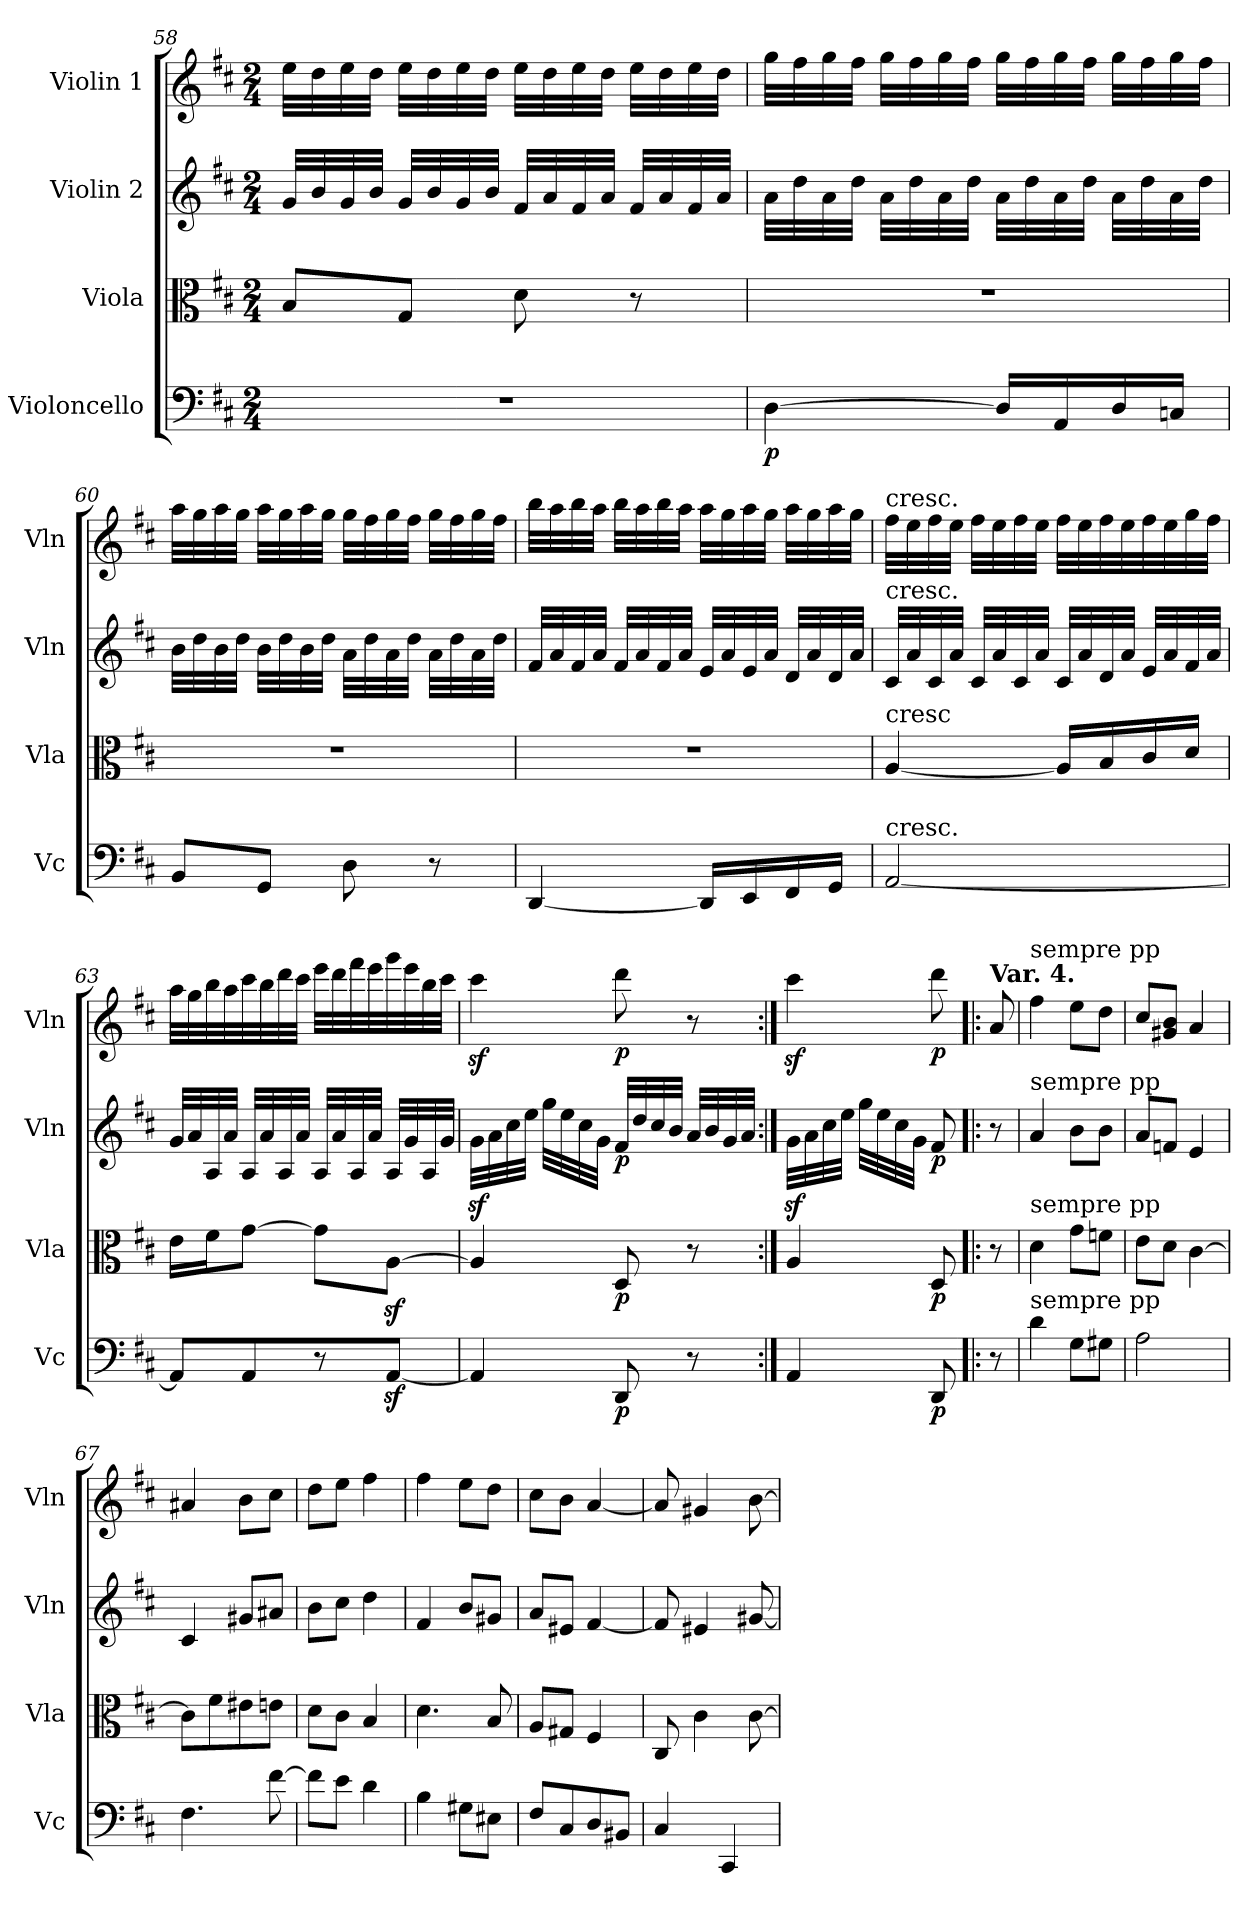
**kern	**dynam	**kern	**dynam	**kern	**dynam	**kern	**dynam
*part4	*part4	*part3	*part3	*part2	*part2	*part1	*part1
*staff4	*staff4	*staff3	*staff3	*staff2	*staff2	*staff1	*staff1
*I"Violoncello	*	*I"Viola	*	*I"Violin 2	*	*I"Violin 1	*
*I'Vc	*	*I'Vla	*	*I'Vln	*	*I'Vln	*
!!LO:PB:g=z
*clefF4	*	*clefC3	*	*clefG2	*	*clefG2	*
*k[f#c#]	*	*k[f#c#]	*	*k[f#c#]	*	*k[f#c#]	*
*D:	*	*D:	*	*D:	*	*D:	*
*M2/4	*	*M2/4	*	*M2/4	*	*M2/4	*
=58	=58	=58	=58	=58	=58	=58	=58
2r	.	8B/L	.	32g/LLL	.	32ee\LLL	.
.	.	.	.	32b/	.	32dd\	.
.	.	.	.	32g/	.	32ee\	.
.	.	.	.	32b/JJJ	.	32dd\JJJ	.
.	.	8G/J	.	32g/LLL	.	32ee\LLL	.
.	.	.	.	32b/	.	32dd\	.
.	.	.	.	32g/	.	32ee\	.
.	.	.	.	32b/JJJ	.	32dd\JJJ	.
.	.	8d\	.	32f#/LLL	.	32ee\LLL	.
.	.	.	.	32a/	.	32dd\	.
.	.	.	.	32f#/	.	32ee\	.
.	.	.	.	32a/JJJ	.	32dd\JJJ	.
.	.	8r	.	32f#/LLL	.	32ee\LLL	.
.	.	.	.	32a/	.	32dd\	.
.	.	.	.	32f#/	.	32ee\	.
.	.	.	.	32a/JJJ	.	32dd\JJJ	.
=59	=59	=59	=59	=59	=59	=59	=59
!	!LO:DY:b	!	!	!	!	!	!
[4D\	p	2r	.	32a\LLL	.	32gg\LLL	.
.	.	.	.	32dd\	.	32ff#\	.
.	.	.	.	32a\	.	32gg\	.
.	.	.	.	32dd\JJJ	.	32ff#\JJJ	.
.	.	.	.	32a\LLL	.	32gg\LLL	.
.	.	.	.	32dd\	.	32ff#\	.
.	.	.	.	32a\	.	32gg\	.
.	.	.	.	32dd\JJJ	.	32ff#\JJJ	.
16D/LL]	.	.	.	32a\LLL	.	32gg\LLL	.
.	.	.	.	32dd\	.	32ff#\	.
16AA/	.	.	.	32a\	.	32gg\	.
.	.	.	.	32dd\JJJ	.	32ff#\JJJ	.
16D/	.	.	.	32a\LLL	.	32gg\LLL	.
.	.	.	.	32dd\	.	32ff#\	.
16Cn/JJ	.	.	.	32a\	.	32gg\	.
.	.	.	.	32dd\JJJ	.	32ff#\JJJ	.
!!LO:PB:g=z
=60	=60	=60	=60	=60	=60	=60	=60
8BB/L	.	2r	.	32b\LLL	.	32aa\LLL	.
.	.	.	.	32dd\	.	32gg\	.
.	.	.	.	32b\	.	32aa\	.
.	.	.	.	32dd\JJJ	.	32gg\JJJ	.
8GG/J	.	.	.	32b\LLL	.	32aa\LLL	.
.	.	.	.	32dd\	.	32gg\	.
.	.	.	.	32b\	.	32aa\	.
.	.	.	.	32dd\JJJ	.	32gg\JJJ	.
8D\	.	.	.	32a\LLL	.	32gg\LLL	.
.	.	.	.	32dd\	.	32ff#\	.
.	.	.	.	32a\	.	32gg\	.
.	.	.	.	32dd\JJJ	.	32ff#\JJJ	.
8r	.	.	.	32a\LLL	.	32gg\LLL	.
.	.	.	.	32dd\	.	32ff#\	.
.	.	.	.	32a\	.	32gg\	.
.	.	.	.	32dd\JJJ	.	32ff#\JJJ	.
=61	=61	=61	=61	=61	=61	=61	=61
[4DD/	.	2r	.	32f#/LLL	.	32bb\LLL	.
.	.	.	.	32a/	.	32aa\	.
.	.	.	.	32f#/	.	32bb\	.
.	.	.	.	32a/JJJ	.	32aa\JJJ	.
.	.	.	.	32f#/LLL	.	32bb\LLL	.
.	.	.	.	32a/	.	32aa\	.
.	.	.	.	32f#/	.	32bb\	.
.	.	.	.	32a/JJJ	.	32aa\JJJ	.
16DD/LL]	.	.	.	32e/LLL	.	32aa\LLL	.
.	.	.	.	32a/	.	32gg\	.
16EE/	.	.	.	32e/	.	32aa\	.
.	.	.	.	32a/JJJ	.	32gg\JJJ	.
16FF#/	.	.	.	32d/LLL	.	32aa\LLL	.
.	.	.	.	32a/	.	32gg\	.
16GG/JJ	.	.	.	32d/	.	32aa\	.
.	.	.	.	32a/JJJ	.	32gg\JJJ	.
!!LO:LB:g=z
=62	=62	=62	=62	=62	=62	=62	=62
!	!	!	!	!	!	!LO:TX:a:t=cresc.	!
!	!	!	!	!LO:TX:a:t=cresc.	!	!	!
!	!	!LO:TX:a:t=cresc	!	!	!	!	!
!LO:TX:a:t=cresc.	!	!	!	!	!	!	!
[2AA/	.	[4A/	.	32c#/LLL	.	32ff#\LLL	.
.	.	.	.	32a/	.	32ee\	.
.	.	.	.	32c#/	.	32ff#\	.
.	.	.	.	32a/JJJ	.	32ee\JJJ	.
.	.	.	.	32c#/LLL	.	32ff#\LLL	.
.	.	.	.	32a/	.	32ee\	.
.	.	.	.	32c#/	.	32ff#\	.
.	.	.	.	32a/JJJ	.	32ee\JJJ	.
.	.	16A/LL]	.	32c#/LLL	.	32ff#\LLL	.
.	.	.	.	32a/	.	32ee\	.
.	.	16B/	.	32d/	.	32ff#\	.
.	.	.	.	32a/JJJ	.	32ee\	.
.	.	16c#/	.	32e/LLL	.	32ff#\	.
.	.	.	.	32a/	.	32ee\	.
.	.	16d/JJ	.	32f#/	.	32gg\	.
.	.	.	.	32a/JJJ	.	32ff#\JJJ	.
=63	=63	=63	=63	=63	=63	=63	=63
8AA/L]	.	16e\LL	.	32g/LLL	.	32aa\LLL	.
.	.	.	.	32a/	.	32gg\	.
.	.	16f#\J	.	32A/	.	32bb\	.
.	.	.	.	32a/JJJ	.	32aa\	.
8AA/	.	[8g\J	.	32A/LLL	.	32ccc#\	.
.	.	.	.	32a/	.	32bb\	.
.	.	.	.	32A/	.	32ddd\	.
.	.	.	.	32a/JJJ	.	32ccc#\JJJ	.
8r	.	8g\L]	.	32A/LLL	.	32eee\LLL	.
.	.	.	.	32a/	.	32ddd\	.
.	.	.	.	32A/	.	32fff#\	.
.	.	.	.	32a/JJJ	.	32eee\	.
[8AAz</J	.	[8Az<\J	.	32A/LLL	.	32ggg\	.
.	.	.	.	32g/	.	32eee\	.
.	.	.	.	32A/	.	32bb\	.
.	.	.	.	32g/JJJ	.	32ccc#\JJJ	.
!!LO:PB:g=z
=64	=64	=64	=64	=64	=64	=64	=64
4AA/]	.	4A/]	.	32gz<\LLL	.	4ccc#z<\	.
.	.	.	.	32a\	.	.	.
.	.	.	.	32cc#\	.	.	.
.	.	.	.	32ee\JJJ	.	.	.
.	.	.	.	32gg\LLL	.	.	.
.	.	.	.	32ee\	.	.	.
.	.	.	.	32cc#\	.	.	.
.	.	.	.	32g\JJJ	.	.	.
!	!LO:DY:b	!	!LO:DY:b	!	!LO:DY:b	!	!LO:DY:b
8DD/	p	8D/	p	32f#/LLL	p	8ddd\	p
.	.	.	.	32dd/	.	.	.
.	.	.	.	32cc#/	.	.	.
.	.	.	.	32b/JJJ	.	.	.
8r	.	8r	.	32a/LLL	.	8r	.
.	.	.	.	32b/	.	.	.
.	.	.	.	32g/	.	.	.
.	.	.	.	32a/JJJ	.	.	.
=64X7:|!	=64X7:|!	=64X7:|!	=64X7:|!	=64X7:|!	=64X7:|!	=64X7:|!	=64X7:|!
4AA/	.	4A/	.	32gz<\LLL	.	4ccc#z<\	.
.	.	.	.	32a\	.	.	.
.	.	.	.	32cc#\	.	.	.
.	.	.	.	32ee\JJJ	.	.	.
.	.	.	.	32gg\LLL	.	.	.
.	.	.	.	32ee\	.	.	.
.	.	.	.	32cc#\	.	.	.
.	.	.	.	32g\JJJ	.	.	.
!	!LO:DY:b	!	!LO:DY:b	!	!LO:DY:b	!	!LO:DY:b
8DD/	p	8D/	p	8f#/	p	8ddd\	p
=64X8!|:	=64X8!|:	=64X8!|:	=64X8!|:	=64X8!|:	=64X8!|:	=64X8!|:	=64X8!|:
!	!	!	!	!	!	!LO:TX:a:B:t=Var. 4.	!
8r	.	8r	.	8r	.	8a/	.
=65	=65	=65	=65	=65	=65	=65	=65
!	!	!	!	!	!	!LO:TX:a:t=sempre pp	!
!	!	!	!	!LO:TX:a:t=sempre pp	!	!	!
!	!	!LO:TX:a:t=sempre pp	!	!	!	!	!
!LO:TX:a:t=sempre pp	!	!	!	!	!	!	!
4d\	.	4d\	.	4a/	.	4ff#\	.
8G\L	.	8g\L	.	8b\L	.	8ee\L	.
8G#X\J	.	8fn\J	.	8b\J	.	8dd\J	.
!!LO:LB:g=z
=66	=66	=66	=66	=66	=66	=66	=66
2A\	.	8e\L	.	8a/L	.	8cc#/L	.
.	.	8d\J	.	8fn/J	.	8g#X/ 8b/J	.
.	.	[4c#\	.	4e/	.	4a/	.
!!LO:PB:g=z
=67	=67	=67	=67	=67	=67	=67	=67
4.F#\	.	8c#\L]	.	4c#/	.	4a#X/	.
.	.	8f#\	.	.	.	.	.
.	.	8e#X\	.	8g#X/L	.	8b\L	.
[8f#\	.	8en\J	.	8a#X/J	.	8cc#\J	.
=68	=68	=68	=68	=68	=68	=68	=68
8f#\L]	.	8d\L	.	8b\L	.	8dd\L	.
8e\J	.	8c#\J	.	8cc#\J	.	8ee\J	.
4d\	.	4B/	.	4dd\	.	4ff#\	.
=69	=69	=69	=69	=69	=69	=69	=69
4B\	.	4.d\	.	4f#/	.	4ff#\	.
8G#X\L	.	.	.	8b/L	.	8ee\L	.
8E#X\J	.	8B/	.	8g#X/J	.	8dd\J	.
=70	=70	=70	=70	=70	=70	=70	=70
8F#/L	.	8A/L	.	8a/L	.	8cc#\L	.
8C#/	.	8G#X/J	.	8e#X/J	.	8b\J	.
8D/	.	4F#/	.	[4f#/	.	[4a/	.
8BB#X/J	.	.	.	.	.	.	.
=71	=71	=71	=71	=71	=71	=71	=71
4C#/	.	8C#/	.	8f#/]	.	8a/]	.
.	.	4c#\	.	4e#X/	.	4g#X/	.
4CC#/	.	.	.	.	.	.	.
.	.	[8c#\	.	[8g#X/	.	[8b\	.
=	=	=	=	=	=	=	=
*-	*-	*-	*-	*-	*-	*-	*-
